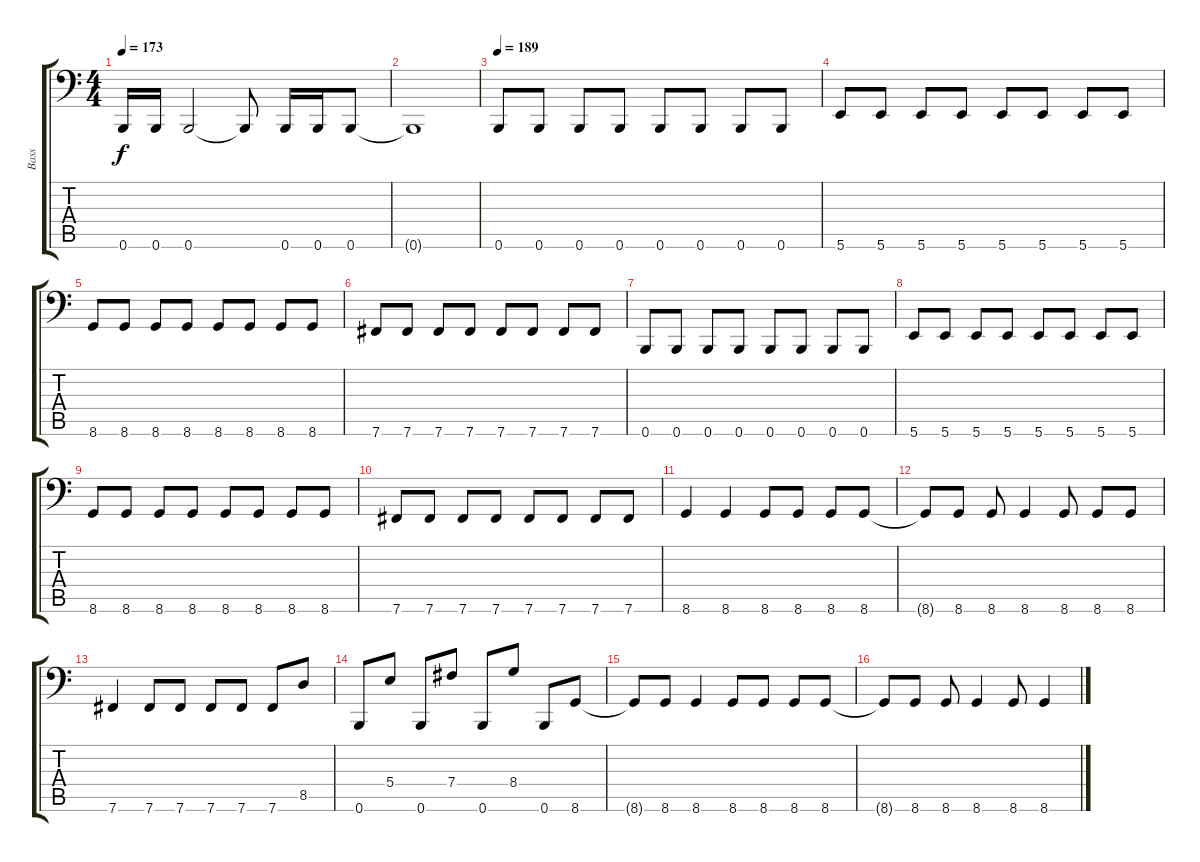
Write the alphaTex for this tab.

\track ("Bass" "Bass") {instrument electricbassfinger}
\staff {score tabs}
\tuning (C3 G2 E2 B1 Gb1 B0) {hide}
\ts (4 4)
\tempo 173
\clef f4
\ks c
0.6.16{dy f} 0.6.16 0.6.2 0.6{t}.8 0.6.16 0.6.16 0.6.8 |
0.6{t}.1 |
\tempo 189
0.6.8 0.6.8 0.6.8 0.6.8 0.6.8 0.6.8 0.6.8 0.6.8 |
5.6.8 5.6.8 5.6.8 5.6.8 5.6.8 5.6.8 5.6.8 5.6.8 |
8.6.8 8.6.8 8.6.8 8.6.8 8.6.8 8.6.8 8.6.8 8.6.8 |
7.6.8 7.6.8 7.6.8 7.6.8 7.6.8 7.6.8 7.6.8 7.6.8 |
0.6.8 0.6.8 0.6.8 0.6.8 0.6.8 0.6.8 0.6.8 0.6.8 |
5.6.8 5.6.8 5.6.8 5.6.8 5.6.8 5.6.8 5.6.8 5.6.8 |
8.6.8 8.6.8 8.6.8 8.6.8 8.6.8 8.6.8 8.6.8 8.6.8 |
7.6.8 7.6.8 7.6.8 7.6.8 7.6.8 7.6.8 7.6.8 7.6.8 |
8.6.4 8.6.4 8.6.8 8.6.8 8.6.8 8.6.8 |
8.6{t}.8 8.6.8 8.6.8 8.6.4 8.6.8 8.6.8 8.6.8 |
7.6.4 7.6.8 7.6.8 7.6.8 7.6.8 7.6.8 8.5.8 |
0.6.8 5.4.8 0.6.8 7.4.8 0.6.8 8.4.8 0.6.8 8.6.8 |
8.6{t}.8 8.6.8 8.6.4 8.6.8 8.6.8 8.6.8 8.6.8 |
8.6{t}.8 8.6.8 8.6.8 8.6.4 8.6.8 8.6.4
